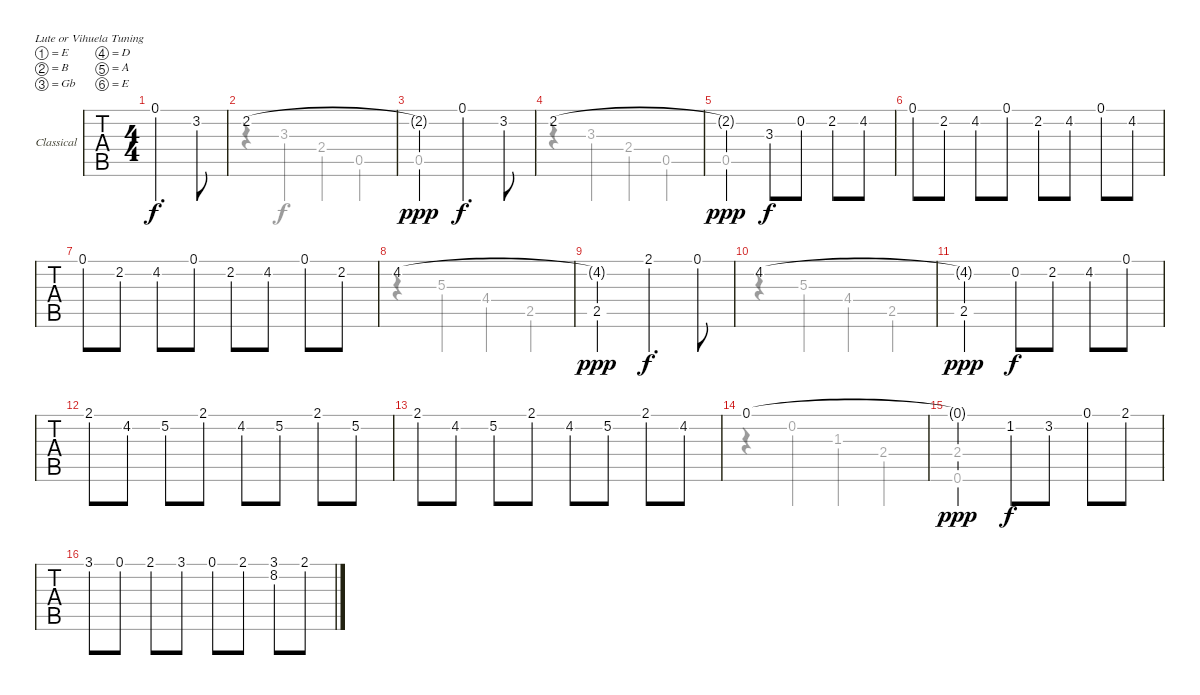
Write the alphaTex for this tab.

\bracketExtendMode groupsimilarinstruments
\firstSystemTrackNameOrientation horizontal
\otherSystemsTrackNameOrientation horizontal
\track ("Classical Guitar" "Classical ") {instrument acousticguitarnylon}
\staff {tabs}
\tuning (E4 B3 Gb3 D3 A2 E2)
\voice
\ts (4 4)
\ac
\tempo (130 hide)
\clef g2
\ks g
0.1.4{d dy f instrument acousticguitarnylon} 3.2.8 |
2.2.1 |
2.2{t}.2{dy ppp} 0.1.4{d dy f} 3.2.8 |
2.2.1 |
2.2{t}.2{dy ppp} 3.3.8{dy f} 0.2.8 2.2.8 4.2.8 |
0.1.8 2.2.8 4.2.8 0.1.8 2.2.8 4.2.8 0.1.8 4.2.8 |
0.1.8 2.2.8 4.2.8 0.1.8 2.2.8 4.2.8 0.1.8 2.2.8 |
4.2.1 |
(4.2{t} 2.5).2{dy ppp} 2.1.4{d dy f} 0.1.8 |
4.2.1 |
(4.2{t} 2.5).2{dy ppp} 0.2.8{dy f} 2.2.8 4.2.8 0.1.8 |
2.1.8 4.2.8 5.2.8 2.1.8 4.2.8 5.2.8 2.1.8 5.2.8 |
2.1.8 4.2.8 5.2.8 2.1.8 4.2.8 5.2.8 2.1.8 4.2.8 |
0.1.1 |
0.1{t}.2{dy ppp} 1.2.8{dy f} 3.2.8 0.1.8 2.1.8 |
3.1.8 0.1.8 2.1.8 3.1.8 0.1.8 2.1.8 (8.2 3.1).8 2.1.8
\voice
\clef g2
\ottava regular
\simile none
\ks g
|
r.4 3.3.4 2.4.4 0.5.4 |
0.5.1 |
r.4 3.3.4 2.4.4 0.5.4 |
0.5.1 |
|
|
r.4 5.3.4 4.4.4 2.5.4 |
|
r.4 5.3.4 4.4.4 2.5.4 |
|
|
|
r.4 0.2.4 1.3.4 2.4.4 |
(2.4 0.6).1 |
